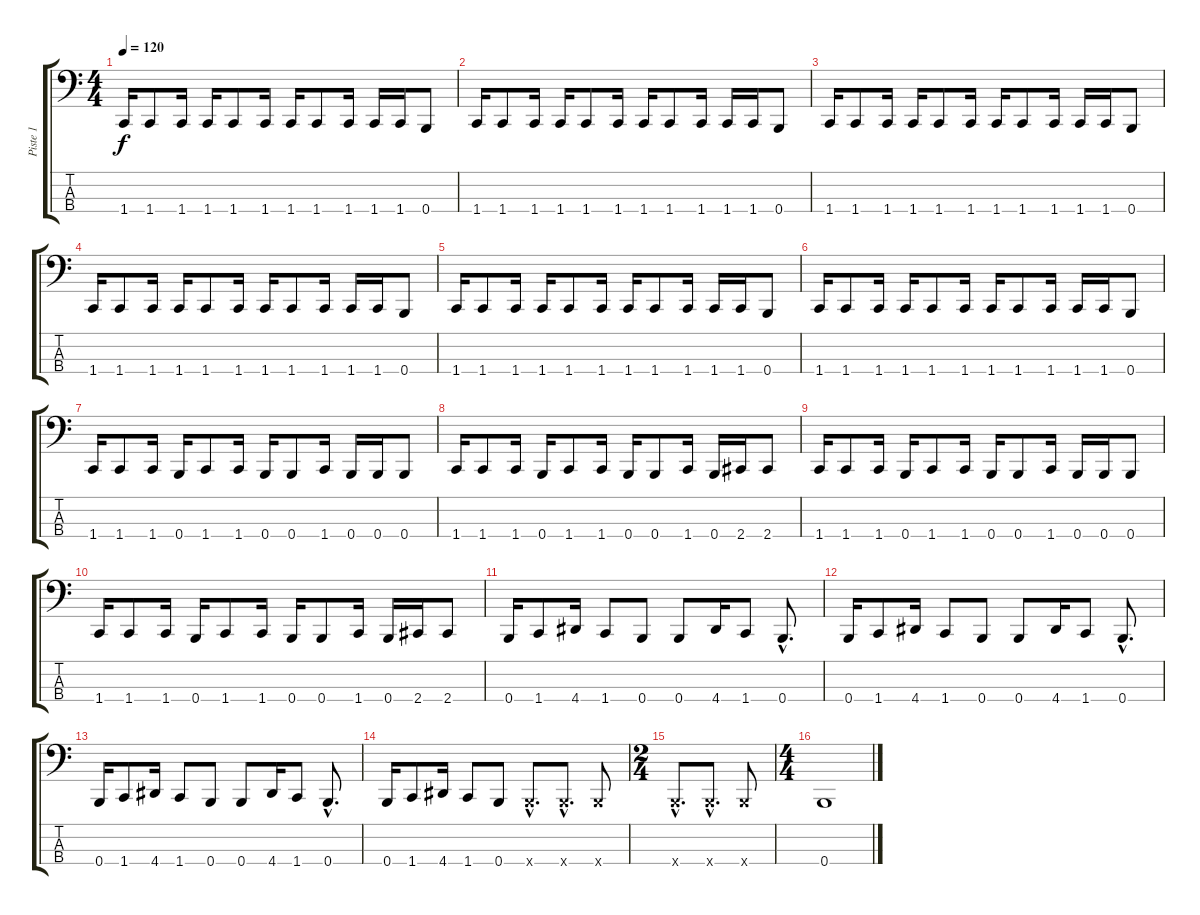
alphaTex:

\track ("Piste 1" "Piste 1") {instrument slapbass2}
\staff {score tabs}
\tuning (E2 B1 Gb1 B0) {hide}
\ts (4 4)
\tempo 120
\clef f4
\ks c
1.4.16{dy f} 1.4.8 1.4.16 1.4.16 1.4.8 1.4.16 1.4.16 1.4.8 1.4.16 1.4.16 1.4.16 0.4.8 |
1.4.16 1.4.8 1.4.16 1.4.16 1.4.8 1.4.16 1.4.16 1.4.8 1.4.16 1.4.16 1.4.16 0.4.8 |
1.4.16 1.4.8 1.4.16 1.4.16 1.4.8 1.4.16 1.4.16 1.4.8 1.4.16 1.4.16 1.4.16 0.4.8 |
1.4.16 1.4.8 1.4.16 1.4.16 1.4.8 1.4.16 1.4.16 1.4.8 1.4.16 1.4.16 1.4.16 0.4.8 |
1.4.16 1.4.8 1.4.16 1.4.16 1.4.8 1.4.16 1.4.16 1.4.8 1.4.16 1.4.16 1.4.16 0.4.8 |
1.4.16 1.4.8 1.4.16 1.4.16 1.4.8 1.4.16 1.4.16 1.4.8 1.4.16 1.4.16 1.4.16 0.4.8 |
1.4.16 1.4.8 1.4.16 0.4.16 1.4.8 1.4.16 0.4.16 0.4.8 1.4.16 0.4.16 0.4.16 0.4.8 |
1.4.16 1.4.8 1.4.16 0.4.16 1.4.8 1.4.16 0.4.16 0.4.8 1.4.16 0.4.16 2.4.16 2.4.8 |
1.4.16 1.4.8 1.4.16 0.4.16 1.4.8 1.4.16 0.4.16 0.4.8 1.4.16 0.4.16 0.4.16 0.4.8 |
1.4.16 1.4.8 1.4.16 0.4.16 1.4.8 1.4.16 0.4.16 0.4.8 1.4.16 0.4.16 2.4.16 2.4.8 |
0.4.16 1.4.8 4.4.16 1.4.8 0.4.8 0.4.8 4.4.16 1.4.8 0.4{hac}.8{d} |
0.4.16 1.4.8 4.4.16 1.4.8 0.4.8 0.4.8 4.4.16 1.4.8 0.4{hac}.8{d} |
0.4.16 1.4.8 4.4.16 1.4.8 0.4.8 0.4.8 4.4.16 1.4.8 0.4{hac}.8{d} |
0.4.16 1.4.8 4.4.16 1.4.8 0.4.8 0.4{hac x}.8{d} 0.4{hac x}.8{d} 0.4{x}.8 |
\ts (2 4)
0.4{hac x}.8{d} 0.4{hac x}.8{d} 0.4{x}.8 |
\ts (4 4)
0.4.1
